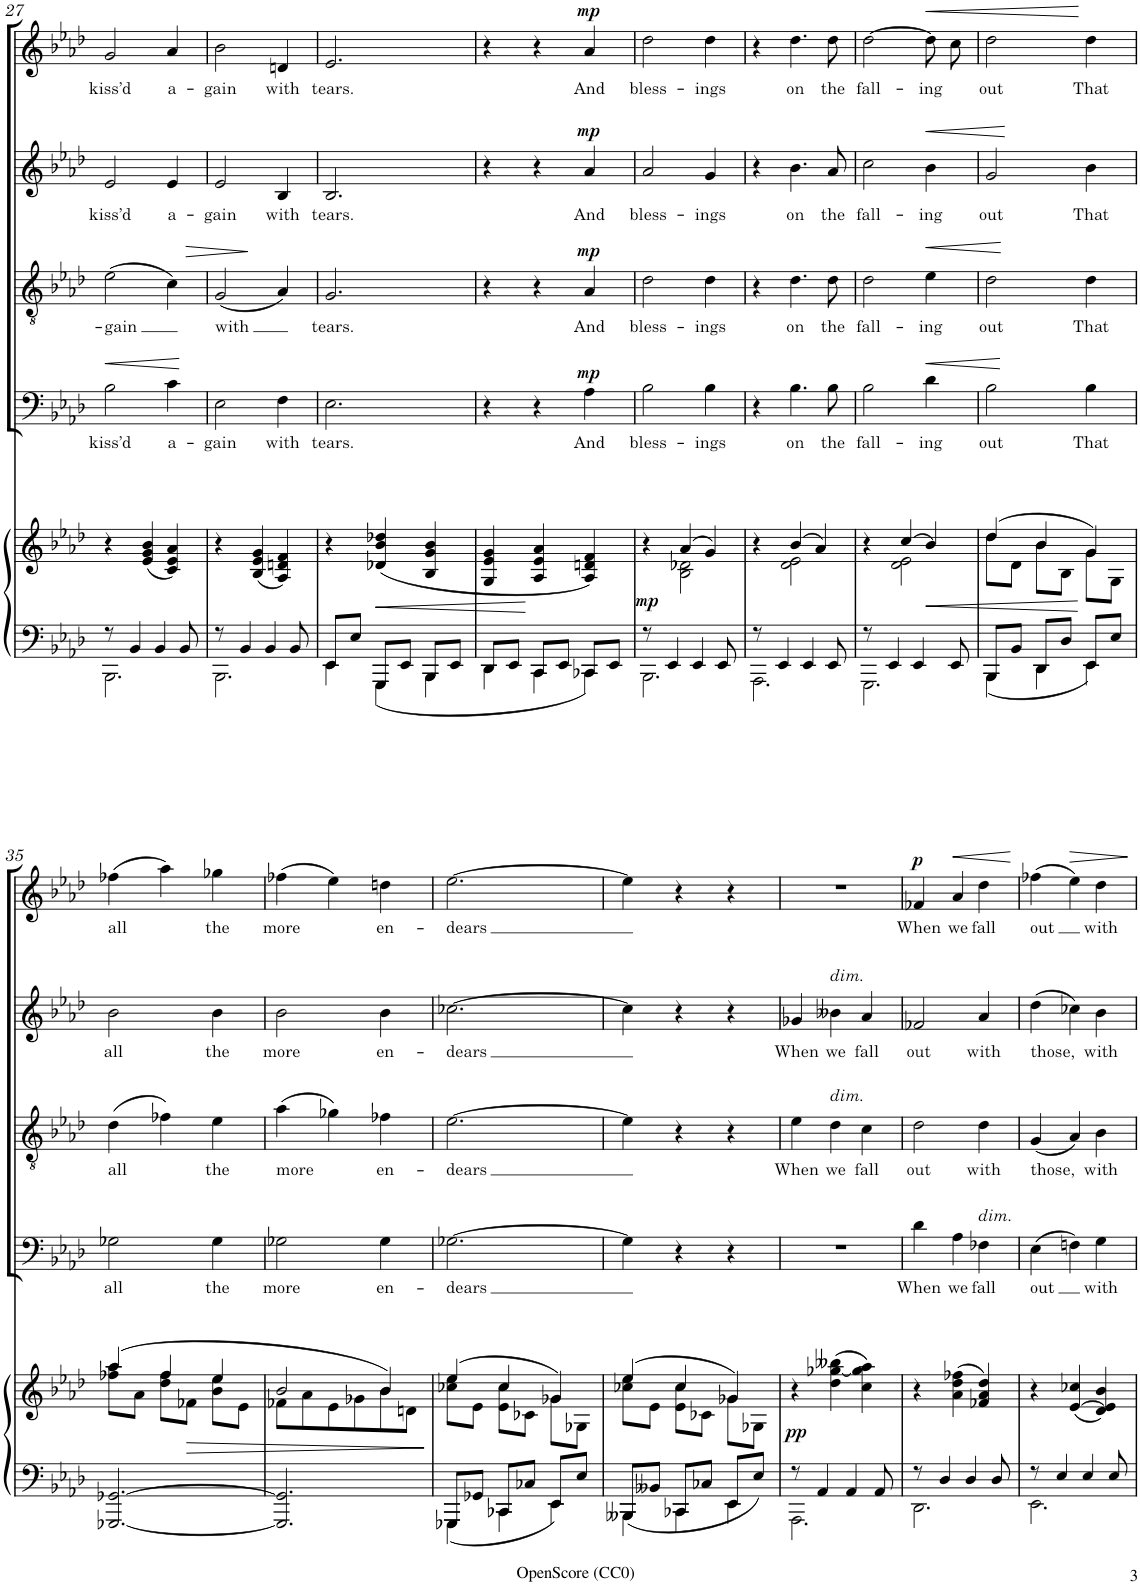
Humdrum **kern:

**kern	**kern	**dynam	**kern	**text	**dynam	**kern	**text	**dynam	**kern	**text	**dynam	**kern	**text	**dynam
*part5	*part5	*part5	*part4	*part4	*part4	*part3	*part3	*part3	*part2	*part2	*part2	*part1	*part1	*part1
*staff6	*staff5	*staff5/6	*staff4	*staff4	*staff4	*staff3	*staff3	*staff3	*staff2	*staff2	*staff2	*staff1	*staff1	*staff1
*I"Piano	*	*	*I"Bass	*	*	*I"Tenor	*	*	*I"Alto	*	*	*I"Soprano	*	*
*I'Pno	*	*	*	*	*	*	*	*	*	*	*	*	*	*
!!LO:PB:g=z
*clefF4	*clefG2	*	*clefF4	*	*	*clefGv2	*	*	*clefG2	*	*	*clefG2	*	*
*k[b-e-a-d-]	*k[b-e-a-d-]	*	*k[b-e-a-d-]	*	*	*k[b-e-a-d-]	*	*	*k[b-e-a-d-]	*	*	*k[b-e-a-d-]	*	*
*M3/4	*M3/4	*	*M3/4	*	*	*M3/4	*	*	*M3/4	*	*	*M3/4	*	*
=27	=27	=27	=27	=27	=27	=27	=27	=27	=27	=27	=27	=27	=27	=27
*^	*	*	*	*	*	*	*	*	*	*	*	*	*	*
!	!	!	!	!	!LO:LY:b	!LO:HP:b	!	!LO:LY:b	!	!	!LO:LY:b	!	!	!LO:LY:b	!
8r	2.BBB-\	4r	.	2B-\	kiss’d	<	(2e-\	-gain	.	2e-/	kiss’d	.	2g/	kiss’d	.
4BB-/	.	.	.	.	.	.	.	.	.	.	.	.	.	.	.
.	.	(4e-/ 4g/ 4b-/	.	.	.	.	.	.	.	.	.	.	.	.	.
4BB-/	.	.	.	.	.	.	.	.	.	.	.	.	.	.	.
!	!	!	!	!	!LO:LY:b	!	!	!	!LO:HP:b	!	!LO:LY:b	!	!	!LO:LY:b	!
.	.	4c/ 4e-/ 4a-/)	.	4c\	a-	.	4c\)	.	>	4e-/	a-	.	4a-/	a-	.
8BB-/	.	.	.	.	.	.	.	.	.	.	.	.	.	.	.
*v	*v	*	*	*	*	*	*	*	*	*	*	*	*	*	*
.	.	.	.	.	[	.	.	.	.	.	.	.	.	.
=28	=28	=28	=28	=28	=28	=28	=28	=28	=28	=28	=28	=28	=28	=28
*^	*	*	*	*	*	*	*	*	*	*	*	*	*	*
!	!	!	!	!	!LO:LY:b	!	!	!LO:LY:b	!	!	!LO:LY:b	!	!	!LO:LY:b	!
8r	2.BBB-\	4r	.	2E-\	-gain	.	(2G/	with	.	2e-/	-gain	.	2b-\	-gain	.
4BB-/	.	.	.	.	.	.	.	.	.	.	.	.	.	.	.
.	.	(4B-/ 4e-/ 4g/	.	.	.	.	.	.	.	.	.	.	.	.	.
4BB-/	.	.	.	.	.	.	.	.	.	.	.	.	.	.	.
!	!	!	!	!	!LO:LY:b	!	!	!	!	!	!LO:LY:b	!	!	!LO:LY:b	!
.	.	4A-/ 4dn/ 4f/)	.	4F\	with	.	4A-/)	.	]	4B-/	with	.	4dn/	with	.
8BB-/	.	.	.	.	.	.	.	.	.	.	.	.	.	.	.
=29	=29	=29	=29	=29	=29	=29	=29	=29	=29	=29	=29	=29	=29	=29	=29
!	!	!	!	!	!LO:LY:b	!	!	!LO:LY:b	!	!	!LO:LY:b	!	!	!LO:LY:b	!
8EE-/L	4EE-\	4r	.	2.E-\	tears.	.	2.G/	tears.	.	2.B-/	tears.	.	2.e-/	tears.	.
8E-/J	.	.	.	.	.	.	.	.	.	.	.	.	.	.	.
!	!	!	!LO:HP:b	!	!	!	!	!	!	!	!	!	!	!	!
8GGG/L	4GGG\	(4d-X/ 4b-/ 4dd-X/	<	.	.	.	.	.	.	.	.	.	.	.	.
8EE-/J	.	.	.	.	.	.	.	.	.	.	.	.	.	.	.
8BBB-/L	4BBB-\	4B-/ 4g/ 4b-/	.	.	.	.	.	.	.	.	.	.	.	.	.
8EE-/J	.	.	.	.	.	.	.	.	.	.	.	.	.	.	.
=30	=30	=30	=30	=30	=30	=30	=30	=30	=30	=30	=30	=30	=30	=30	=30
8DD-/L	4DD-\	4G/ 4e-/ 4g/	.	4r	.	.	4r	.	.	4r	.	.	4r	.	.
8EE-/J	.	.	.	.	.	.	.	.	.	.	.	.	.	.	.
8CC/L	4CC\	4A-/ 4e-/ 4a-/	[	4r	.	.	4r	.	.	4r	.	.	4r	.	.
8EE-/J	.	.	.	.	.	.	.	.	.	.	.	.	.	.	.
!	!	!	!	!	!LO:LY:b	!LO:DY:a	!	!LO:LY:b	!LO:DY:a	!	!LO:LY:b	!LO:DY:a	!	!LO:LY:b	!LO:DY:a
8CC-X/L	4CC-\	4A-/ 4dn/ 4f/)	.	4A-\	And	mp	4A-/	And	mp	4a-/	And	mp	4a-/	And	mp
8EE-/J	.	.	.	.	.	.	.	.	.	.	.	.	.	.	.
=31	=31	=31	=31	=31	=31	=31	=31	=31	=31	=31	=31	=31	=31	=31	=31
*	*	*^	*	*	*	*	*	*	*	*	*	*	*	*	*
!	!	!	!	!LO:DY:b	!	!LO:LY:b	!	!	!LO:LY:b	!	!	!LO:LY:b	!	!	!LO:LY:b	!
8r	2.BBB-\	4r	4ryy	mp	2B-\	bless-	.	2d-\	bless-	.	2a-/	bless-	.	2dd-\	bless-	.
4EE-/	.	.	.	.	.	.	.	.	.	.	.	.	.	.	.	.
.	.	(4a-/	2B-\ 2d-X\	.	.	.	.	.	.	.	.	.	.	.	.	.
4EE-/	.	.	.	.	.	.	.	.	.	.	.	.	.	.	.	.
!	!	!	!	!	!	!LO:LY:b	!	!	!LO:LY:b	!	!	!LO:LY:b	!	!	!LO:LY:b	!
.	.	4g/)	.	.	4B-\	-ings	.	4d-\	-ings	.	4g/	-ings	.	4dd-\	-ings	.
8EE-/	.	.	.	.	.	.	.	.	.	.	.	.	.	.	.	.
=32	=32	=32	=32	=32	=32	=32	=32	=32	=32	=32	=32	=32	=32	=32	=32	=32
8r	2.AAA-\	4r	4ryy	.	4r	.	.	4r	.	.	4r	.	.	4r	.	.
4EE-/	.	.	.	.	.	.	.	.	.	.	.	.	.	.	.	.
!	!	!	!	!	!	!LO:LY:b	!	!	!LO:LY:b	!	!	!LO:LY:b	!	!	!LO:LY:b	!
.	.	(4b-/	2d-\ 2e-\	.	4.B-\	on	.	4.d-\	on	.	4.b-\	on	.	4.dd-\	on	.
4EE-/	.	.	.	.	.	.	.	.	.	.	.	.	.	.	.	.
.	.	4a-/)	.	.	.	.	.	.	.	.	.	.	.	.	.	.
!	!	!	!	!	!	!LO:LY:b	!	!	!LO:LY:b	!	!	!LO:LY:b	!	!	!LO:LY:b	!
8EE-/	.	.	.	.	8B-\	the	.	8d-\	the	.	8a-/	the	.	8dd-\	the	.
=33	=33	=33	=33	=33	=33	=33	=33	=33	=33	=33	=33	=33	=33	=33	=33	=33
!	!	!	!	!	!	!LO:LY:b	!	!	!LO:LY:b	!	!	!LO:LY:b	!	!	!LO:LY:b	!
8r	2.GGG\	4r	4ryy	.	2B-\	fall-	.	2d-\	fall-	.	2cc\	fall-	.	[2dd-\	fall-	.
4EE-/	.	.	.	.	.	.	.	.	.	.	.	.	.	.	.	.
.	.	(4cc/	2d-\ 2e-\	.	.	.	.	.	.	.	.	.	.	.	.	.
4EE-/	.	.	.	.	.	.	.	.	.	.	.	.	.	.	.	.
!	!	!	!	!LO:HP:b	!	!LO:LY:b	!LO:HP:b	!	!LO:LY:b	!LO:HP:b	!	!LO:LY:b	!LO:HP:b	!	!LO:LY:b	!LO:HP:b
.	.	4b-/)	.	<	4d-\	-ing	<	4e-\	-ing	<	4b-\	-ing	<	8dd-\L]	-ing	<
8EE-/	.	.	.	.	.	.	.	.	.	.	.	.	.	8cc\J	.	.
*v	*v	*	*	*	*	*	*	*	*	*	*	*	*	*	*	*
*	*v	*v	*	*	*	*	*	*	*	*	*	*	*	*	*
.	.	.	.	.	[	.	.	[	.	.	[	.	.	.
=34	=34	=34	=34	=34	=34	=34	=34	=34	=34	=34	=34	=34	=34	=34
*^	*^	*	*	*	*	*	*	*	*	*	*	*	*	*
!	!	!	!	!	!	!LO:LY:b	!	!	!LO:LY:b	!	!	!LO:LY:b	!	!	!LO:LY:b	!
8BBB-/L	4BBB-\	(4dd-/	8dd-\L	.	2B-\	out	.	2d-\	out	.	2g/	out	.	2dd-\	out	.
8BB-/J	.	.	8d-\J	.	.	.	.	.	.	.	.	.	.	.	.	.
8DD-/L	4DD-\	4b-/	8b-\L	.	.	.	.	.	.	.	.	.	.	.	.	.
8D-/J	.	.	8B-\J	.	.	.	.	.	.	.	.	.	.	.	.	.
!	!	!	!	!	!	!LO:LY:b	!	!	!LO:LY:b	!	!	!LO:LY:b	!	!	!LO:LY:b	!
8EE-/L	4EE-\	4g/)	8g\L	[	4B-\	That	.	4d-\	That	.	4b-\	That	.	4dd-\	That	[
8E-/J	.	.	8G\J	.	.	.	.	.	.	.	.	.	.	.	.	.
*v	*v	*	*	*	*	*	*	*	*	*	*	*	*	*	*	*
!!LO:LB:g=z
=35	=35	=35	=35	=35	=35	=35	=35	=35	=35	=35	=35	=35	=35	=35	=35
!	!	!	!	!	!LO:LY:b	!	!	!LO:LY:b	!	!	!LO:LY:b	!	!	!LO:LY:b	!
[2.GGG-X/ [2.GG-X/	(4aa-/	8ff-X\ 8aa-\L	.	2G-X\	all	.	(4d-\	all	.	2b-\	all	.	(4ff-X\	all	.
.	.	8a-\J	.	.	.	.	.	.	.	.	.	.	.	.	.
.	4ff-/	8dd-\ 8ff-\L	.	.	.	.	4f-X\)	.	.	.	.	.	4aa-\)	.	.
!	!	!	!LO:HP:b	!	!	!	!	!	!	!	!	!	!	!	!
.	.	8f-X\J	>	.	.	.	.	.	.	.	.	.	.	.	.
!	!	!	!	!	!LO:LY:b	!	!	!LO:LY:b	!	!	!LO:LY:b	!	!	!LO:LY:b	!
.	4ee-/	8b-\ 8ee-\L	.	4G-\	the	.	4e-\	the	.	4b-\	the	.	4gg-X\	the	.
.	.	8e-\J	.	.	.	.	.	.	.	.	.	.	.	.	.
=36	=36	=36	=36	=36	=36	=36	=36	=36	=36	=36	=36	=36	=36	=36	=36
!	!	!	!	!	!LO:LY:b	!	!	!LO:LY:b	!	!	!LO:LY:b	!	!	!LO:LY:b	!
2.GGG-/] 2.GG-/]	2b-/	8f-X\L	.	2G-X\	more	.	(4a-\	more	.	2b-\	more	.	(4ff-X\	more	.
.	.	8a-\	.	.	.	.	.	.	.	.	.	.	.	.	.
.	.	8e-\	.	.	.	.	4g-X\)	.	.	.	.	.	4ee-\)	.	.
.	.	8g-X\	.	.	.	.	.	.	.	.	.	.	.	.	.
!	!	!	!	!	!LO:LY:b	!	!	!LO:LY:b	!	!	!LO:LY:b	!	!	!LO:LY:b	!
.	4b-/)	8b-\	.	4G-\	en-	.	4f-X\	en-	.	4b-\	en-	.	4ddn\	en-	.
.	.	8dn\J	.	.	.	.	.	.	.	.	.	.	.	.	.
*	*v	*v	*	*	*	*	*	*	*	*	*	*	*	*	*
.	.	]	.	.	.	.	.	.	.	.	.	.	.	.
=37	=37	=37	=37	=37	=37	=37	=37	=37	=37	=37	=37	=37	=37	=37
*^	*^	*	*	*	*	*	*	*	*	*	*	*	*	*
!	!	!	!	!	!	!LO:LY:b	!	!	!LO:LY:b	!	!	!LO:LY:b	!	!	!LO:LY:b	!
8GGG-X/L	4GGG-\	(4ee-/	8cc-X\ 8ee-\L	.	[2.G-X\	-dears	.	[2.e-\	-dears	.	[2.cc-X\	-dears	.	[2.ee-\	-dears	.
8GG-X/J	.	.	8e-\J	.	.	.	.	.	.	.	.	.	.	.	.	.
8CC-X/L	4CC-\	4cc-/	8e-\ 8cc-\L	.	.	.	.	.	.	.	.	.	.	.	.	.
8C-X/J	.	.	8c-X\J	.	.	.	.	.	.	.	.	.	.	.	.	.
8EE-/L	4EE-\	4g-X/)	8g-\L	.	.	.	.	.	.	.	.	.	.	.	.	.
8E-/J	.	.	8G-X\J	.	.	.	.	.	.	.	.	.	.	.	.	.
=38	=38	=38	=38	=38	=38	=38	=38	=38	=38	=38	=38	=38	=38	=38	=38	=38
8BBB--X/L	4BBB--\	(4ee-/	8cc-X\ 8ee-\L	.	4G-\]	.	.	4e-\]	.	.	4cc-\]	.	.	4ee-\]	.	.
8BB--X/J	.	.	8e-\J	.	.	.	.	.	.	.	.	.	.	.	.	.
8CC-X/L	4CC-\	4cc-/	8e-\ 8cc-\L	.	4r	.	.	4r	.	.	4r	.	.	4r	.	.
8C-X/J	.	.	8c-X\J	.	.	.	.	.	.	.	.	.	.	.	.	.
8EE-/L	4EE-\	4g-X/)	8g-\L	.	4r	.	.	4r	.	.	4r	.	.	4r	.	.
8E-/J	.	.	8G-X\J	.	.	.	.	.	.	.	.	.	.	.	.	.
=39	=39	=39	=39	=39	=39	=39	=39	=39	=39	=39	=39	=39	=39	=39	=39	=39
!	!	!	!	!LO:DY:b	!	!	!	!	!LO:LY:b	!	!	!LO:LY:b	!	!	!	!
*	*	*v	*v	*	*	*	*	*	*	*	*	*	*	*	*	*
8r	2.AAA-\	4r	pp	2.r	.	.	4e-\	When	.	4g-X/	When	.	2.r	.	.
4AA-/	.	.	.	.	.	.	.	.	.	.	.	.	.	.	.
!	!	!	!	!	!	!	!	!	!	!LO:TX:a:i:t=dim.	!	!	!	!	!
!	!	!	!	!	!	!	!LO:TX:a:i:t=dim.	!	!	!	!	!	!	!	!
!	!	!	!	!	!	!	!	!LO:LY:b	!	!	!LO:LY:b	!	!	!	!
.	.	(>4dd-\ [<4gg-X\ 4bb--X\	.	.	.	.	4d-\	we	.	4b--X\	we	.	.	.	.
4AA-/	.	.	.	.	.	.	.	.	.	.	.	.	.	.	.
!	!	!	!	!	!	!	!	!LO:LY:b	!	!	!LO:LY:b	!	!	!	!
.	.	4cc\ 4gg-\] 4aa-\)	.	.	.	.	4c\	fall	.	4a-/	fall	.	.	.	.
8AA-/	.	.	.	.	.	.	.	.	.	.	.	.	.	.	.
=40	=40	=40	=40	=40	=40	=40	=40	=40	=40	=40	=40	=40	=40	=40	=40
!	!	!	!	!	!LO:LY:b	!	!	!LO:LY:b	!	!	!LO:LY:b	!	!	!LO:LY:b	!LO:DY:a
8r	2.DD-\	4r	.	4d-\	When	.	2d-\	out	.	2f-X/	out	.	4f-X/	When	p
4D-/	.	.	.	.	.	.	.	.	.	.	.	.	.	.	.
!	!	!	!	!	!LO:LY:b	!	!	!	!	!	!	!	!	!LO:LY:b	!LO:HP:b
.	.	(4a-\ 4dd-\ 4ff-X\	.	4A-\	we	.	.	.	.	.	.	.	4a-/	we	<
4D-/	.	.	.	.	.	.	.	.	.	.	.	.	.	.	.
!	!	!	!	!LO:TX:a:i:t=dim.	!	!	!	!	!	!	!	!	!	!	!
!	!	!	!	!	!LO:LY:b	!	!	!LO:LY:b	!	!	!LO:LY:b	!	!	!LO:LY:b	!
.	.	4f-X/ 4a-/ 4dd-/)	.	4F-X\	fall	.	4d-\	with	.	4a-/	with	.	4dd-\	fall	.
8D-/	.	.	.	.	.	.	.	.	.	.	.	.	.	.	.
*v	*v	*	*	*	*	*	*	*	*	*	*	*	*	*	*
.	.	.	.	.	.	.	.	.	.	.	.	.	.	[
=41	=41	=41	=41	=41	=41	=41	=41	=41	=41	=41	=41	=41	=41	=41
*^	*	*	*	*	*	*	*	*	*	*	*	*	*	*
!	!	!	!	!	!LO:LY:b	!	!	!LO:LY:b	!	!	!LO:LY:b	!	!	!LO:LY:b	!
8r	2.EE-\	4r	.	(4E-\	out	.	(4G/	those,	.	(4dd-\	those,	.	(4ff-X\	out	.
4E-/	.	.	.	.	.	.	.	.	.	.	.	.	.	.	.
!	!	!	!	!	!	!	!	!	!	!	!	!	!	!	!LO:HP:b
.	.	(<[>4e-/ 4cc-X/	.	4Fn\)	.	.	4A-/)	.	.	4cc-X\)	.	.	4ee-\)	.	>
4E-/	.	.	.	.	.	.	.	.	.	.	.	.	.	.	.
!	!	!	!	!	!LO:LY:b	!	!	!LO:LY:b	!	!	!LO:LY:b	!	!	!LO:LY:b	!
.	.	4d-/ 4e-/] 4b-/)	.	4G\	with	.	4B-\	with	.	4b-\	with	.	4dd-\	with	.
8E-/	.	.	.	.	.	.	.	.	.	.	.	.	.	.	.
*v	*v	*	*	*	*	*	*	*	*	*	*	*	*	*	*
.	.	.	.	.	.	.	.	.	.	.	.	.	.	]
=	=	=	=	=	=	=	=	=	=	=	=	=	=	=
*-	*-	*-	*-	*-	*-	*-	*-	*-	*-	*-	*-	*-	*-	*-
